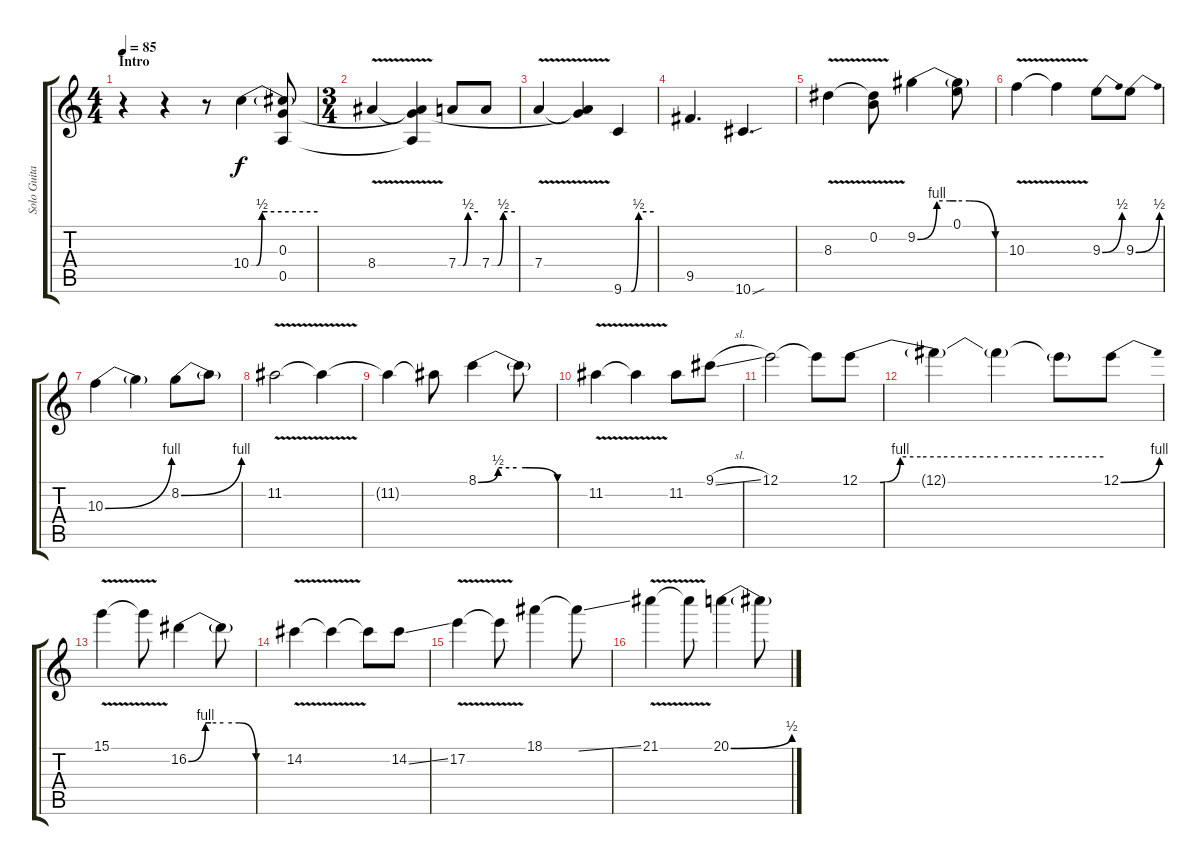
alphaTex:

\track ("Solo Guitar" "Solo Guita") {instrument overdrivenguitar}
\staff {score tabs}
\tuning (E4 B3 G3 D3 A2 Eb2) {hide}
\ts (4 4)
\section ("" "Intro")
\tempo 85
\clef g2
\ks c
r.4{dy f instrument overdrivenguitar} r.4 r.8 10.4{be (custom 0 0 5 0 10 2 15 2 60 2)}.4 (0.3 10.4{t} 0.5).8 |
\ts (3 4)
8.4{v}.4 (0.3{t} 8.4{t} 0.5{t}).4 7.4{be (custom 0 0 15 0 30 2 60 2)}.8 7.4{be (custom 0 0 15 0 30 2 60 2)}.8 |
7.4{v}.4 (0.3{t} 7.4{t}).4 9.6{be (custom 0 0 15 0 30 2 60 2)}.4 |
9.5.4{d} 10.6{sou}.4{d} |
8.3{v}.4 (0.2 8.3{t}).8 9.2{be (custom 0 0 15 4 25 4 30 4 40 4 60 0)}.4 (0.1 9.2{t}).8 |
10.3{v}.4 10.3{t}.4 9.3{be (bend 0 0 60 2)}.8 9.3{be (bend 0 0 60 2)}.8 |
10.3{be (bend 0 0 60 4)}.4 10.3{t}.4 8.2{be (bend 0 0 60 4)}.8 8.2{t}.8 |
11.2{v}.2 11.2{t}.4 |
11.2{t}.4 11.2{t}.8 8.1{be (custom 0 0 15 2 29 2 36 2 60 0)}.4 8.1{t}.8 |
11.2{v}.4 11.2{t}.4 11.2.8 9.1{sl}.8 |
12.1.2 12.1{t}.8 12.1{be (custom 0 0 5 0 10 4 15 4 20 4 34 4 45 4 60 4)}.8 |
12.1{t}.4 12.1{t}.4 12.1{t}.8 12.1{be (bend 0 0 60 4)}.8 |
15.1{v}.4 15.1{t}.8 16.2{be (custom 0 0 15 4 20 4 31 4 45 4 60 0)}.4 16.2{t}.8 |
14.2{v}.4 14.2{t}.4 14.2{t}.8 14.2{ss}.8 |
17.2{v}.4 17.2{t}.8 18.1.4 18.1{ss t}.8 |
21.1{v}.4 21.1{t}.8 20.1{be (bend 0 0 60 2)}.4 20.1{t}.8
